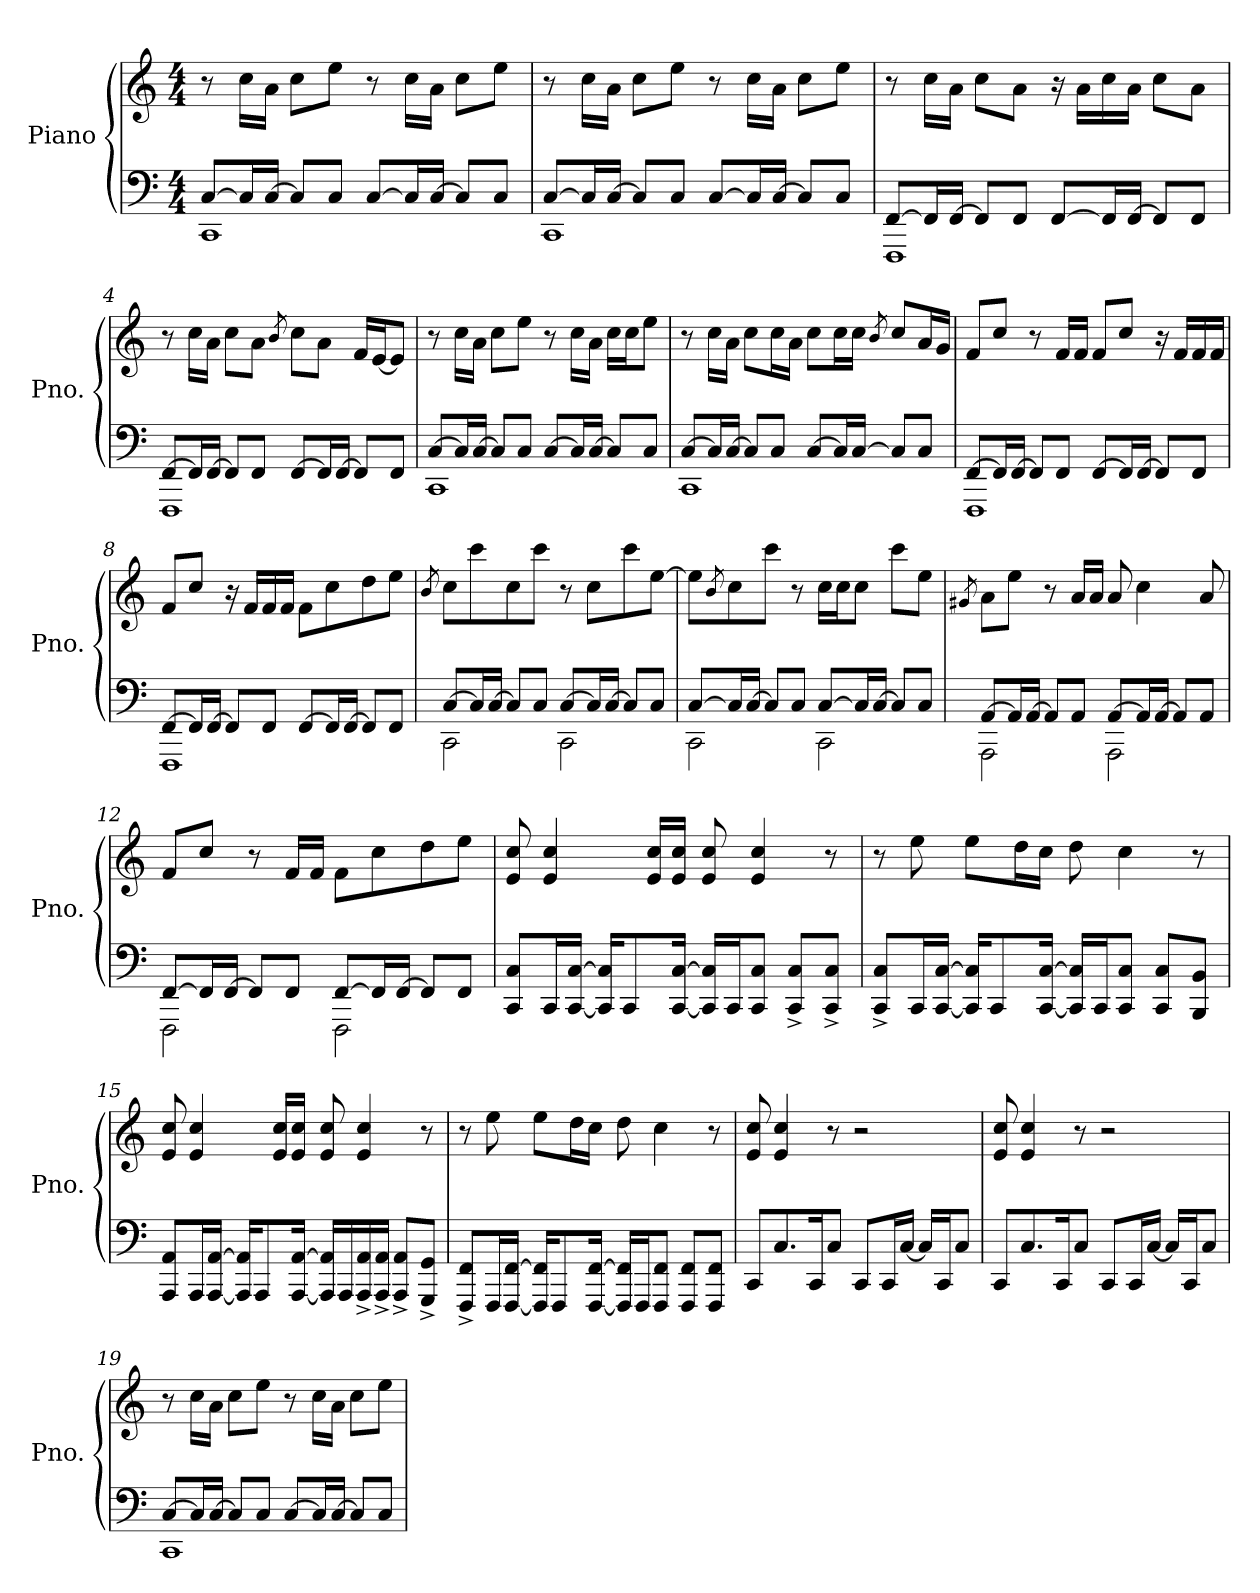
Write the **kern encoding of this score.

**kern	**kern
*part1	*part1
*staff2	*staff1
*I"Piano	*
*I'Pno.	*
*clefF4	*clefG2
*k[]	*k[]
*M4/4	*M4/4
*MM84	*MM84
=1	=1
*^	*
[8C/L	1CC	8r
16C/L]	.	16cc\LL
[16C/JJ	.	16a\JJ
8C/L]	.	8cc\L
8C/J	.	8ee\J
[8C/L	.	8r
16C/L]	.	16cc\LL
[16C/JJ	.	16a\JJ
8C/L]	.	8cc\L
8C/J	.	8ee\J
=2	=2	=2
[8C/L	1CC	8r
16C/L]	.	16cc\LL
[16C/JJ	.	16a\JJ
8C/L]	.	8cc\L
8C/J	.	8ee\J
[8C/L	.	8r
16C/L]	.	16cc\LL
[16C/JJ	.	16a\JJ
8C/L]	.	8cc\L
8C/J	.	8ee\J
=3	=3	=3
[8FF/L	1FFF	8r
16FF/L]	.	16cc\LL
[16FF/JJ	.	16a\JJ
8FF/L]	.	8cc\L
8FF/J	.	8a\J
[8FF/L	.	16r
.	.	16a\LL
16FF/L]	.	16cc\
[16FF/JJ	.	16a\JJ
8FF/L]	.	8cc\L
8FF/J	.	8a\J
!!LO:LB:g=z
=4	=4	=4
[8FF/L	1FFF	8r
16FF/L]	.	16cc\LL
[16FF/JJ	.	16a\JJ
8FF/L]	.	8cc\L
8FF/J	.	8a\J
.	.	8qb/
[8FF/L	.	8cc\L
16FF/L]	.	8a\J
[16FF/JJ	.	.
8FF/L]	.	16f/LL
.	.	[16e/J
8FF/J	.	8e/J]
=5	=5	=5
[8C/L	1CC	8r
16C/L]	.	16cc\LL
[16C/JJ	.	16a\JJ
8C/L]	.	8cc\L
8C/J	.	8ee\J
[8C/L	.	8r
16C/L]	.	16cc\LL
[16C/JJ	.	16a\JJ
8C/L]	.	16cc\LL
.	.	16cc\J
8C/J	.	8ee\J
=6	=6	=6
[8C/L	1CC	8r
16C/L]	.	16cc\LL
[16C/JJ	.	16a\JJ
8C/L]	.	8cc\L
8C/J	.	16cc\L
.	.	16a\JJ
[8C/L	.	8cc\L
16C/L]	.	16cc\L
[16C/JJ	.	16cc\JJ
.	.	8qb/
8C/L]	.	8cc/L
8C/J	.	16a/L
.	.	16g/JJ
!!LO:LB:g=z
=7	=7	=7
[8FF/L	1FFF	8f/L
16FF/L]	.	8cc/J
[16FF/JJ	.	.
8FF/L]	.	8r
8FF/J	.	16f/LL
.	.	16f/JJ
[8FF/L	.	8f/L
16FF/L]	.	8cc/J
[16FF/JJ	.	.
8FF/L]	.	16r
.	.	16f/LL
8FF/J	.	16f/
.	.	16f/JJ
=8	=8	=8
[8FF/L	1FFF	8f/L
16FF/L]	.	8cc/J
[16FF/JJ	.	.
8FF/L]	.	16r
.	.	16f/LL
8FF/J	.	16f/
.	.	16f/JJ
[8FF/L	.	8f\L
16FF/L]	.	8cc\
[16FF/JJ	.	.
8FF/L]	.	8dd\
8FF/J	.	8ee\J
=9	=9	=9
.	.	8qb/
[8C/L	2CC\	8cc\L
16C/L]	.	8ccc\
[16C/JJ	.	.
8C/L]	.	8cc\
8C/J	.	8ccc\J
[8C/L	2CC\	8r
16C/L]	.	8cc\L
[16C/JJ	.	.
8C/L]	.	8ccc\
8C/J	.	[8ee\J
!!LO:LB:g=z
=10	=10	=10
[8C/L	2CC\	8ee\L]
.	.	8qb/
16C/L]	.	8cc\
[16C/JJ	.	.
8C/L]	.	8ccc\J
8C/J	.	8r
[8C/L	2CC\	16cc\LL
.	.	16cc\J
16C/L]	.	8cc\J
[16C/JJ	.	.
8C/L]	.	8ccc\L
8C/J	.	8ee\J
=11	=11	=11
.	.	8qg#X/
[8AA/L	2AAA\	8a\L
16AA/L]	.	8ee\J
[16AA/JJ	.	.
8AA/L]	.	8r
8AA/J	.	16a/LL
.	.	16a/JJ
[8AA/L	2AAA\	8a/
16AA/L]	.	4cc\
[16AA/JJ	.	.
8AA/L]	.	.
8AA/J	.	8a/
=12	=12	=12
[8FF/L	2FFF\	8f/L
16FF/L]	.	8cc/J
[16FF/JJ	.	.
8FF/L]	.	8r
8FF/J	.	16f/LL
.	.	16f/JJ
[8FF/L	2FFF\	8f\L
16FF/L]	.	8cc\
[16FF/JJ	.	.
8FF/L]	.	8dd\
8FF/J	.	8ee\J
*v	*v	*
!!LO:LB:g=z
=13	=13
8CC/ 8C/L	8e/ 8cc/
16CC/L	4e/ 4cc/
[16CC/ [16C/JJ	.
16CC/] 16C/]KL	.
8CC/	.
.	16e/ 16cc/LL
[16CC/ [16C/Jk	16e/ 16cc/JJ
16CC/] 16C/]LL	8e/ 8cc/
16CC/J	.
8CC/ 8C/J	4e/ 4cc/
8CC/^ 8C/^L	.
8CC/^ 8C/^J	8r
=14	=14
8CC/^ 8C/^L	8r
16CC/L	8ee\
[16CC/ [16C/JJ	.
16CC/] 16C/]KL	8ee\L
8CC/	.
.	16dd\L
[16CC/ [16C/Jk	16cc\JJ
16CC/] 16C/]LL	8dd\
16CC/J	.
8CC/ 8C/J	4cc\
8CC/ 8C/L	.
8BBB/ 8BB/J	8r
!!LO:PB:g=z
=15	=15
8AAA/ 8AA/L	8e/ 8cc/
16AAA/L	4e/ 4cc/
[16AAA/ [16AA/JJ	.
16AAA/] 16AA/]KL	.
8AAA/	.
.	16e/ 16cc/LL
[16AAA/ [16AA/Jk	16e/ 16cc/JJ
16AAA/] 16AA/]LL	8e/ 8cc/
16AAA/	.
16AAA/^ 16AA/^	4e/ 4cc/
16AAA/^ 16AA/^JJ	.
8AAA/^ 8AA/^L	.
8GGG/^ 8GG/^J	8r
=16	=16
8FFF/^ 8FF/^L	8r
16FFF/L	8ee\
[16FFF/ [16FF/JJ	.
16FFF/] 16FF/]KL	8ee\L
8FFF/	.
.	16dd\L
[16FFF/ [16FF/Jk	16cc\JJ
16FFF/] 16FF/]LL	8dd\
16FFF/J	.
8FFF/ 8FF/J	4cc\
8FFF/ 8FF/L	.
8FFF/ 8FF/J	8r
=17	=17
8CC/L	8e/ 8cc/
8.C/	4e/ 4cc/
16CC/K	.
8C/J	8r
8CC/L	2r
16CC/L	.
[16C/JJ	.
16C/LL]	.
16CC/J	.
8C/J	.
!!LO:LB:g=z
=18	=18
8CC/L	8e/ 8cc/
8.C/	4e/ 4cc/
16CC/K	.
8C/J	8r
8CC/L	2r
16CC/L	.
[16C/JJ	.
16C/LL]	.
16CC/J	.
8C/J	.
=19	=19
*^	*
[8C/L	1CC	8r
16C/L]	.	16cc\LL
[16C/JJ	.	16a\JJ
8C/L]	.	8cc\L
8C/J	.	8ee\J
[8C/L	.	8r
16C/L]	.	16cc\LL
[16C/JJ	.	16a\JJ
8C/L]	.	8cc\L
8C/J	.	8ee\J
*v	*v	*
=	=
*-	*-
